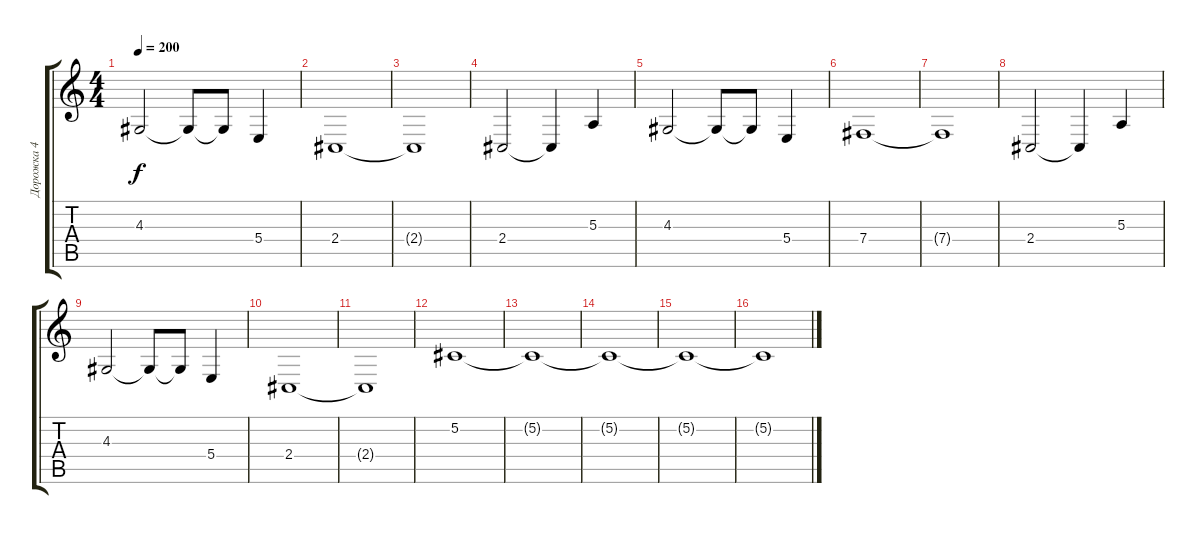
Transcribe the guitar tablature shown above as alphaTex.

\track ("Дорожка 4" "Дорожка 4") {instrument tremolostrings}
\staff {score tabs}
\tuning (Db4 Ab3 E3 B2 Gb2 Db2) {hide}
\ts (4 4)
\tempo 200
\clef g2
\ks c
4.3.2{dy f} 4.3{t}.8 4.3{t}.8 5.4.4 |
2.4.1 |
2.4{t}.1 |
2.4.2 2.4{t}.4 5.3.4 |
4.3.2 4.3{t}.8 4.3{t}.8 5.4.4 |
7.4.1 |
7.4{t}.1 |
2.4.2 2.4{t}.4 5.3.4 |
4.3.2 4.3{t}.8 4.3{t}.8 5.4.4 |
2.4.1 |
2.4{t}.1 |
5.2.1 |
5.2{t}.1 |
5.2{t}.1 |
5.2{t}.1 |
5.2{t}.1
